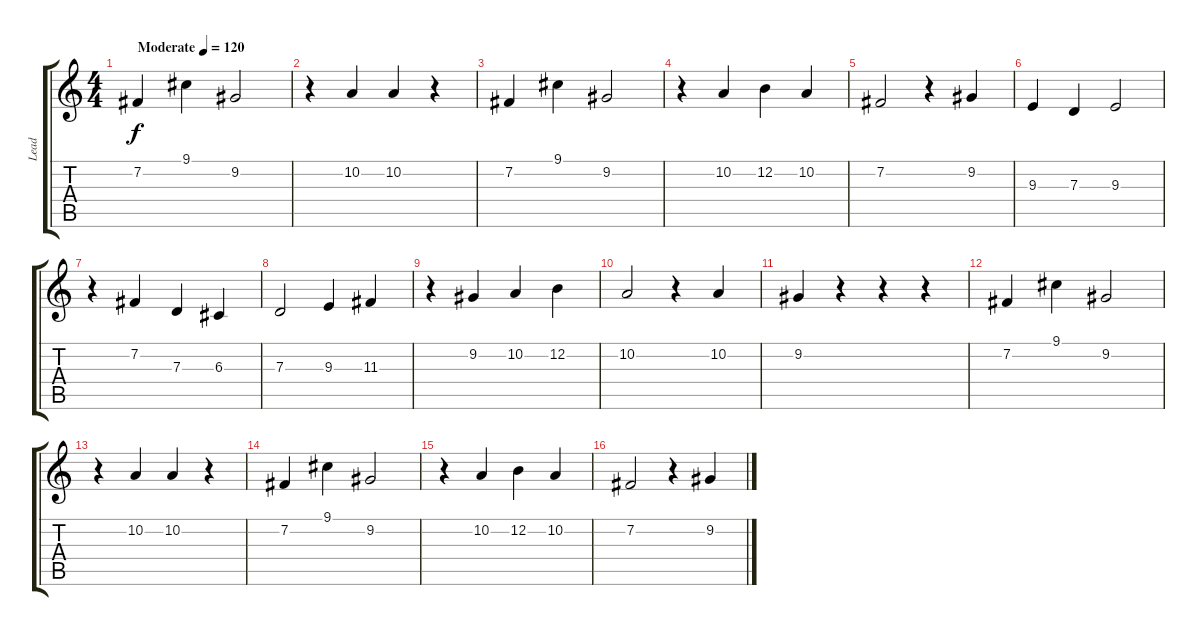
\track ("Lead" "Lead") {instrument acousticgrandpiano}
\staff {score tabs}
\tuning (E4 B3 G3 D3 A2 E2) {hide}
\ts (4 4)
\tempo (120 "Moderate")
\clef g2
\ks c
7.2.4{dy f instrument acousticgrandpiano} 9.1.4 9.2.2 |
r.4 10.2.4 10.2.4 r.4 |
7.2.4 9.1.4 9.2.2 |
r.4 10.2.4 12.2.4 10.2.4 |
7.2.2 r.4 9.2.4 |
9.3.4 7.3.4 9.3.2 |
r.4 7.2.4 7.3.4 6.3.4 |
7.3.2 9.3.4 11.3.4 |
r.4 9.2.4 10.2.4 12.2.4 |
10.2.2 r.4 10.2.4 |
9.2.4 r.4 r.4 r.4 |
7.2.4 9.1.4 9.2.2 |
r.4 10.2.4 10.2.4 r.4 |
7.2.4 9.1.4 9.2.2 |
r.4 10.2.4 12.2.4 10.2.4 |
7.2.2 r.4 9.2.4
